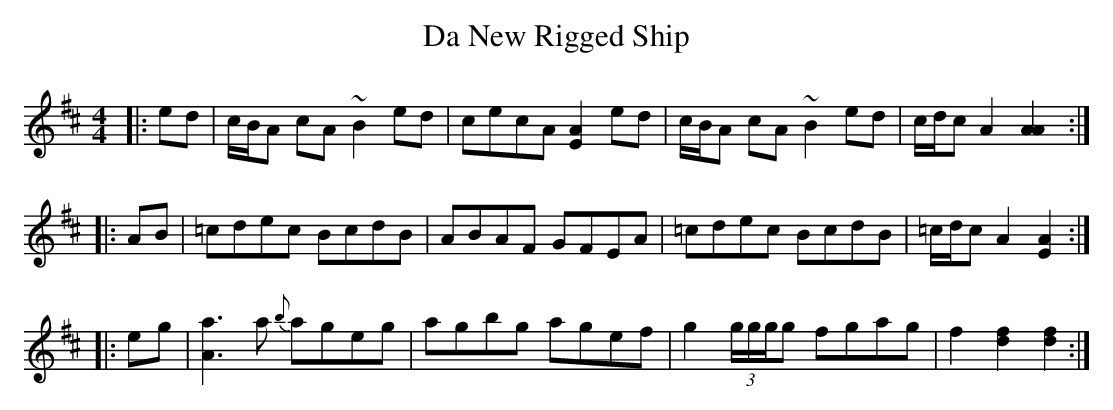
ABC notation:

X:1
T: Da New Rigged Ship
M: 4/4
L: 1/8
K: Amix
|:ed|c/B/A cA ~B2 ed|cecA [A2E2] ed|c/B/A cA ~B2 ed|c/d/c A2 [A2A2]:|
|:AB|=cdec BcdB|ABAF GFEA|=cdec BcdB|=c/d/c A2 [A2E2]:|
|:eg|[a3A3] a {b}ageg|agbg agef|g2 (3g/g/g/g fgag|f2 [f2d2] [f2d2]:|
